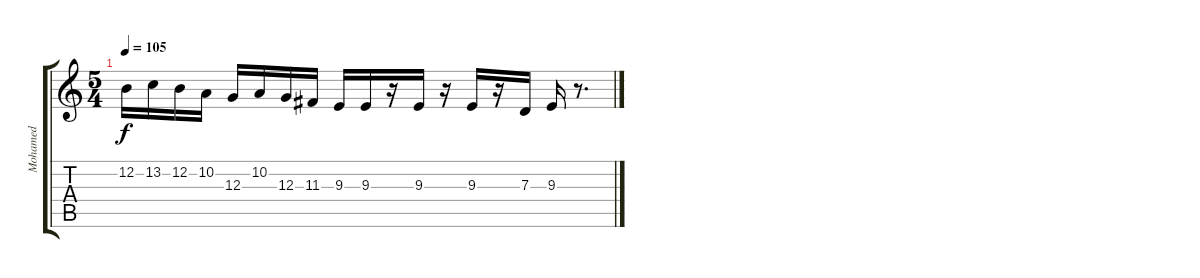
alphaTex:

\track ("Mohamed" "Mohamed") {instrument violin}
\staff {score tabs}
\tuning (E4 B3 G3 D3 A2 E2) {hide}
\ts (5 4)
\tempo 105
\clef g2
\ks c
12.2.16{dy f} 13.2.16 12.2.16 10.2.16 12.3.16 10.2.16 12.3.16 11.3.16 9.3.16 9.3.16 r.16 9.3.16 r.16 9.3.16 r.16 7.3.16 9.3.16 r.8{d}
